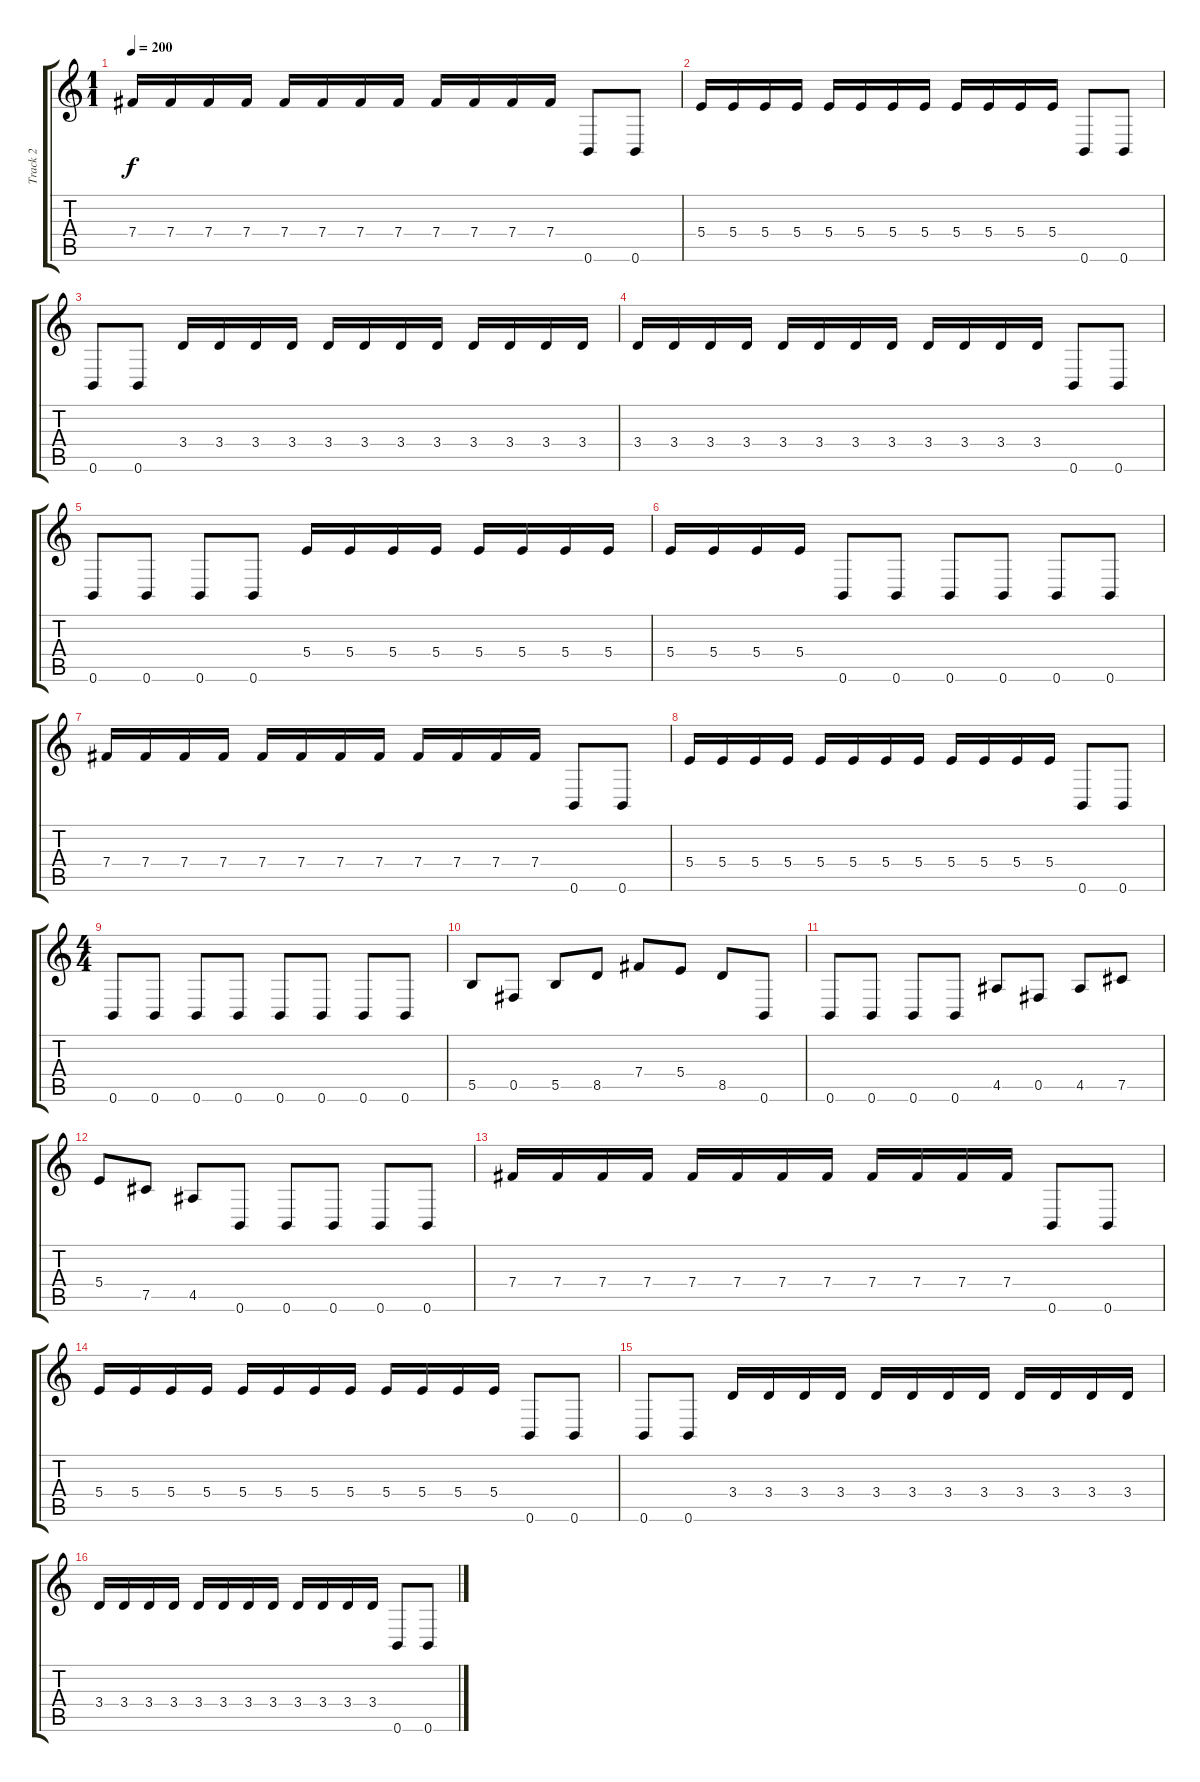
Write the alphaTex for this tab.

\track ("Track 2" "Track 2") {instrument distortionguitar}
\staff {score tabs}
\tuning (Db4 Ab3 E3 B2 Gb2 B1) {hide}
\ts (1 1)
\tempo 200
\clef g2
\ks c
7.4.16{dy f} 7.4.16 7.4.16 7.4.16 7.4.16 7.4.16 7.4.16 7.4.16 7.4.16 7.4.16 7.4.16 7.4.16 0.6.8 0.6.8 |
5.4.16 5.4.16 5.4.16 5.4.16 5.4.16 5.4.16 5.4.16 5.4.16 5.4.16 5.4.16 5.4.16 5.4.16 0.6.8 0.6.8 |
0.6.8 0.6.8 3.4.16 3.4.16 3.4.16 3.4.16 3.4.16 3.4.16 3.4.16 3.4.16 3.4.16 3.4.16 3.4.16 3.4.16 |
3.4.16 3.4.16 3.4.16 3.4.16 3.4.16 3.4.16 3.4.16 3.4.16 3.4.16 3.4.16 3.4.16 3.4.16 0.6.8 0.6.8 |
0.6.8 0.6.8 0.6.8 0.6.8 5.4.16 5.4.16 5.4.16 5.4.16 5.4.16 5.4.16 5.4.16 5.4.16 |
5.4.16 5.4.16 5.4.16 5.4.16 0.6.8 0.6.8 0.6.8 0.6.8 0.6.8 0.6.8 |
7.4.16 7.4.16 7.4.16 7.4.16 7.4.16 7.4.16 7.4.16 7.4.16 7.4.16 7.4.16 7.4.16 7.4.16 0.6.8 0.6.8 |
5.4.16 5.4.16 5.4.16 5.4.16 5.4.16 5.4.16 5.4.16 5.4.16 5.4.16 5.4.16 5.4.16 5.4.16 0.6.8 0.6.8 |
\ts (4 4)
0.6.8 0.6.8 0.6.8 0.6.8 0.6.8 0.6.8 0.6.8 0.6.8 |
5.5.8 0.5.8 5.5.8 8.5.8 7.4.8 5.4.8 8.5.8 0.6.8 |
0.6.8 0.6.8 0.6.8 0.6.8 4.5.8 0.5.8 4.5.8 7.5.8 |
5.4.8 7.5.8 4.5.8 0.6.8 0.6.8 0.6.8 0.6.8 0.6.8 |
7.4.16 7.4.16 7.4.16 7.4.16 7.4.16 7.4.16 7.4.16 7.4.16 7.4.16 7.4.16 7.4.16 7.4.16 0.6.8 0.6.8 |
5.4.16 5.4.16 5.4.16 5.4.16 5.4.16 5.4.16 5.4.16 5.4.16 5.4.16 5.4.16 5.4.16 5.4.16 0.6.8 0.6.8 |
0.6.8 0.6.8 3.4.16 3.4.16 3.4.16 3.4.16 3.4.16 3.4.16 3.4.16 3.4.16 3.4.16 3.4.16 3.4.16 3.4.16 |
3.4.16 3.4.16 3.4.16 3.4.16 3.4.16 3.4.16 3.4.16 3.4.16 3.4.16 3.4.16 3.4.16 3.4.16 0.6.8 0.6.8
